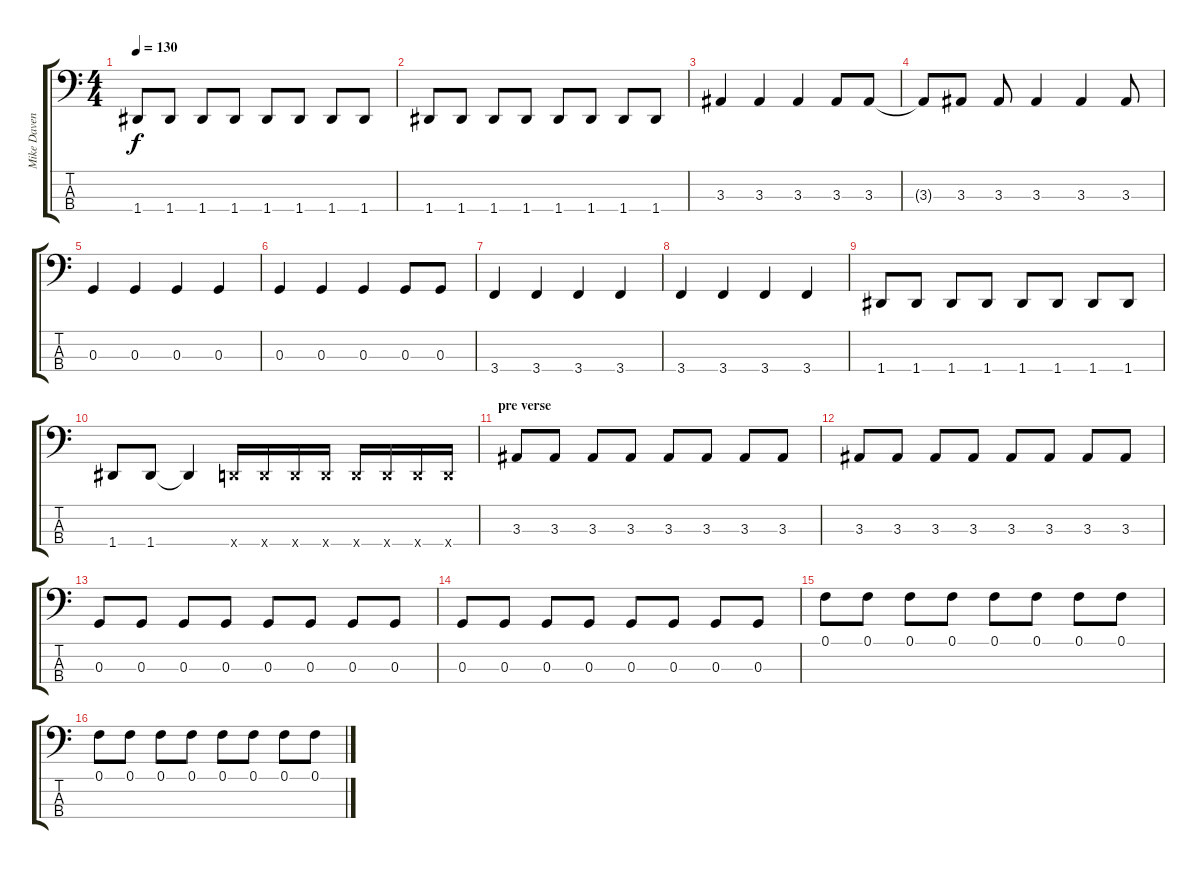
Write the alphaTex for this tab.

\track ("Mike Davenport (Bass)" "Mike Daven") {instrument electricbasspick}
\staff {score tabs}
\tuning (F2 C2 G1 D1) {hide}
\ts (4 4)
\tempo 130
\clef f4
\ks c
1.4.8{dy f} 1.4.8 1.4.8 1.4.8 1.4.8 1.4.8 1.4.8 1.4.8 |
1.4.8 1.4.8 1.4.8 1.4.8 1.4.8 1.4.8 1.4.8 1.4.8 |
3.3.4 3.3.4 3.3.4 3.3.8 3.3.8 |
3.3{t}.8 3.3.8 3.3.8 3.3.4 3.3.4 3.3.8 |
0.3.4 0.3.4 0.3.4 0.3.4 |
0.3.4 0.3.4 0.3.4 0.3.8 0.3.8 |
3.4.4 3.4.4 3.4.4 3.4.4 |
3.4.4 3.4.4 3.4.4 3.4.4 |
1.4.8 1.4.8 1.4.8 1.4.8 1.4.8 1.4.8 1.4.8 1.4.8 |
1.4.8 1.4.8 1.4{t}.4 0.4{x}.16 0.4{x}.16 0.4{x}.16 0.4{x}.16 0.4{x}.16 0.4{x}.16 0.4{x}.16 0.4{x}.16 |
\section ("" "pre verse")
3.3.8 3.3.8 3.3.8 3.3.8 3.3.8 3.3.8 3.3.8 3.3.8 |
3.3.8 3.3.8 3.3.8 3.3.8 3.3.8 3.3.8 3.3.8 3.3.8 |
0.3.8 0.3.8 0.3.8 0.3.8 0.3.8 0.3.8 0.3.8 0.3.8 |
0.3.8 0.3.8 0.3.8 0.3.8 0.3.8 0.3.8 0.3.8 0.3.8 |
0.1.8 0.1.8 0.1.8 0.1.8 0.1.8 0.1.8 0.1.8 0.1.8 |
0.1.8 0.1.8 0.1.8 0.1.8 0.1.8 0.1.8 0.1.8 0.1.8
